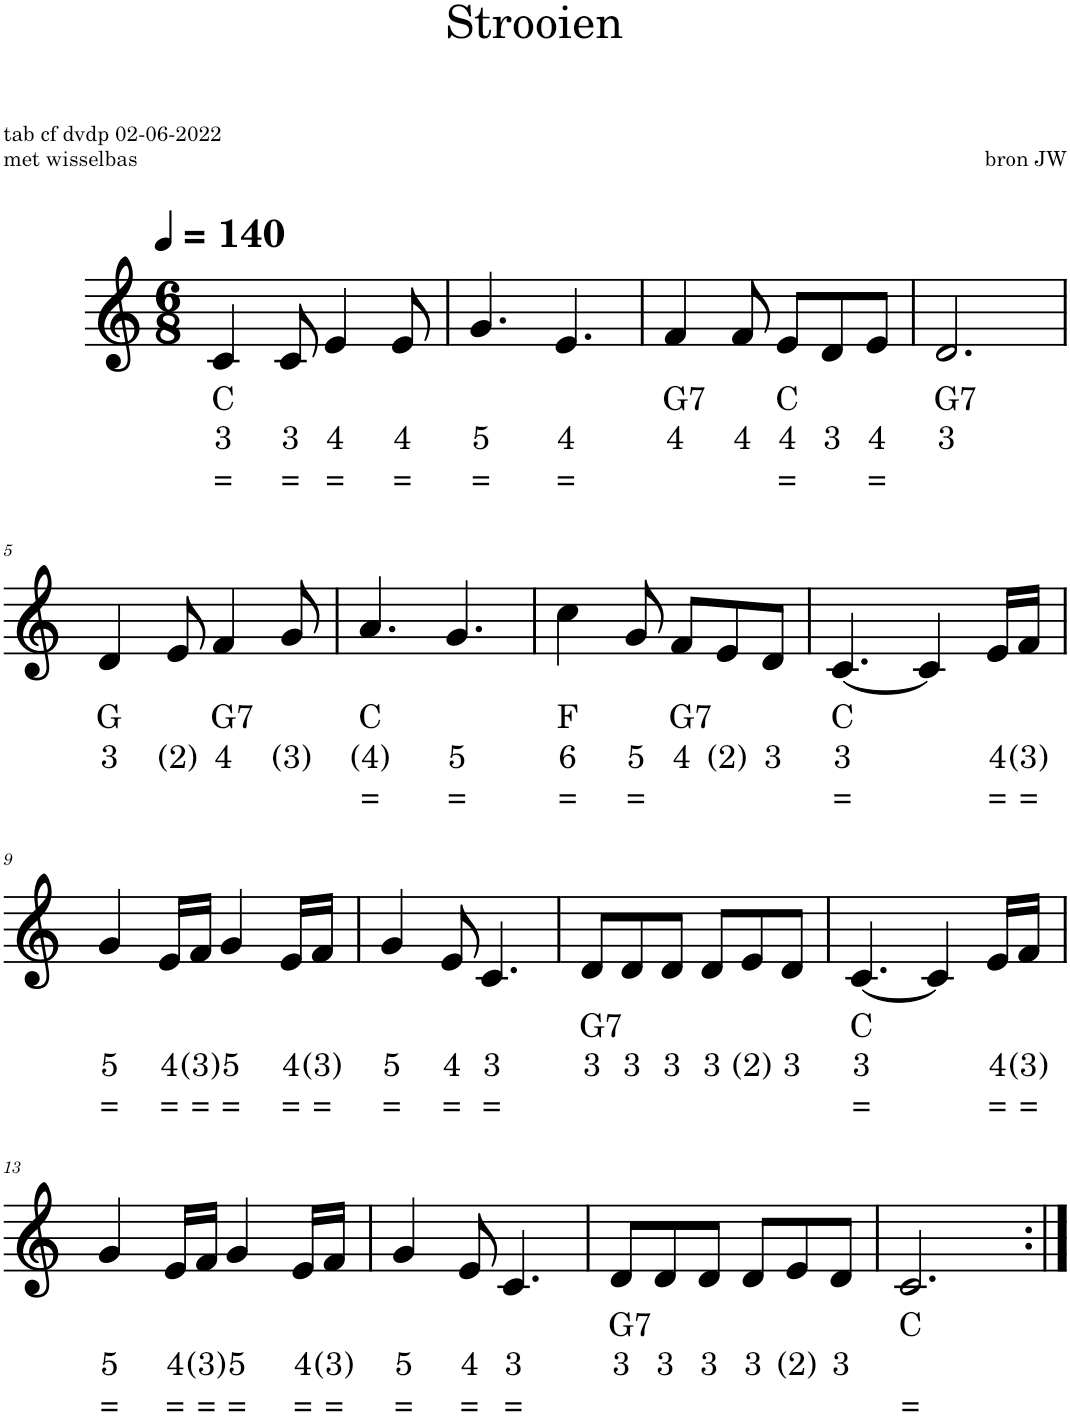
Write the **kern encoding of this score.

**kern	**text	**text	**text
*part1	*part1	*part1	*part1
*staff1	*staff1	*staff1	*staff1
*I"Accordeon, Accordion	*	*	*
*I'Acc	*	*	*
*clefG2	*	*	*
*k[]	*	*	*
*M6/8	*	*	*
*MM140	*	*	*
=1	=1	=1	=1
!	!LO:LY:b	!LO:LY:b	!LO:LY:b
4c/	C	3	=
!	!	!LO:LY:b	!LO:LY:b
8c/	.	3	=
!	!	!LO:LY:b	!LO:LY:b
4e/	.	4	=
!	!	!LO:LY:b	!LO:LY:b
8e/	.	4	=
=2	=2	=2	=2
!	!	!LO:LY:b	!LO:LY:b
4.g/	.	5	=
!	!	!LO:LY:b	!LO:LY:b
4.e/	.	4	=
=3	=3	=3	=3
!	!LO:LY:b	!LO:LY:b	!
4f/	G7	4	.
!	!	!LO:LY:b	!
8f/	.	4	.
!	!LO:LY:b	!LO:LY:b	!LO:LY:b
8e/L	C	4	=
!	!	!LO:LY:b	!
8d/	.	3	.
!	!	!LO:LY:b	!LO:LY:b
8e/J	.	4	=
=4	=4	=4	=4
!	!LO:LY:b	!LO:LY:b	!
2.d/	G7	3	.
!!LO:LB:g=z
=5	=5	=5	=5
!	!LO:LY:b	!LO:LY:b	!
4d/	G	3	.
!	!	!LO:LY:b	!
8e/	.	(2)	.
!	!LO:LY:b	!LO:LY:b	!
4f/	G7	4	.
!	!	!LO:LY:b	!
8g/	.	(3)	.
=6	=6	=6	=6
!	!LO:LY:b	!LO:LY:b	!LO:LY:b
4.a/	C	(4)	=
!	!	!LO:LY:b	!LO:LY:b
4.g/	.	5	=
=7	=7	=7	=7
!	!LO:LY:b	!LO:LY:b	!LO:LY:b
4cc\	F	6	=
!	!	!LO:LY:b	!LO:LY:b
8g/	.	5	=
!	!LO:LY:b	!LO:LY:b	!
8f/L	G7	4	.
!	!	!LO:LY:b	!
8e/	.	(2)	.
!	!	!LO:LY:b	!
8d/J	.	3	.
=8	=8	=8	=8
!	!LO:LY:b	!LO:LY:b	!LO:LY:b
[4.c/	C	3	=
4c/]	.	.	.
!	!	!LO:LY:b	!LO:LY:b
16e/LL	.	4	=
!	!	!LO:LY:b	!LO:LY:b
16f/JJ	.	(3)	=
!!LO:LB:g=z
=9	=9	=9	=9
!	!	!LO:LY:b	!LO:LY:b
4g/	.	5	=
!	!	!LO:LY:b	!LO:LY:b
16e/LL	.	4	=
!	!	!LO:LY:b	!LO:LY:b
16f/JJ	.	(3)	=
!	!	!LO:LY:b	!LO:LY:b
4g/	.	5	=
!	!	!LO:LY:b	!LO:LY:b
16e/LL	.	4	=
!	!	!LO:LY:b	!LO:LY:b
16f/JJ	.	(3)	=
=10	=10	=10	=10
!	!	!LO:LY:b	!LO:LY:b
4g/	.	5	=
!	!	!LO:LY:b	!LO:LY:b
8e/	.	4	=
!	!	!LO:LY:b	!LO:LY:b
4.c/	.	3	=
=11	=11	=11	=11
!	!LO:LY:b	!LO:LY:b	!
8d/L	G7	3	.
!	!	!LO:LY:b	!
8d/	.	3	.
!	!	!LO:LY:b	!
8d/J	.	3	.
!	!	!LO:LY:b	!
8d/L	.	3	.
!	!	!LO:LY:b	!
8e/	.	(2)	.
!	!	!LO:LY:b	!
8d/J	.	3	.
=12	=12	=12	=12
!	!LO:LY:b	!LO:LY:b	!LO:LY:b
[4.c/	C	3	=
4c/]	.	.	.
!	!	!LO:LY:b	!LO:LY:b
16e/LL	.	4	=
!	!	!LO:LY:b	!LO:LY:b
16f/JJ	.	(3)	=
!!LO:LB:g=z
=13	=13	=13	=13
!	!	!LO:LY:b	!LO:LY:b
4g/	.	5	=
!	!	!LO:LY:b	!LO:LY:b
16e/LL	.	4	=
!	!	!LO:LY:b	!LO:LY:b
16f/JJ	.	(3)	=
!	!	!LO:LY:b	!LO:LY:b
4g/	.	5	=
!	!	!LO:LY:b	!LO:LY:b
16e/LL	.	4	=
!	!	!LO:LY:b	!LO:LY:b
16f/JJ	.	(3)	=
=14	=14	=14	=14
!	!	!LO:LY:b	!LO:LY:b
4g/	.	5	=
!	!	!LO:LY:b	!LO:LY:b
8e/	.	4	=
!	!	!LO:LY:b	!LO:LY:b
4.c/	.	3	=
=15	=15	=15	=15
!	!LO:LY:b	!LO:LY:b	!
8d/L	G7	3	.
!	!	!LO:LY:b	!
8d/	.	3	.
!	!	!LO:LY:b	!
8d/J	.	3	.
!	!	!LO:LY:b	!
8d/L	.	3	.
!	!	!LO:LY:b	!
8e/	.	(2)	.
!	!	!LO:LY:b	!
8d/J	.	3	.
=16	=16	=16	=16
!	!LO:LY:b	!	!LO:LY:b
2.c/	C	.	=
=:|!	=:|!	=:|!	=:|!
*-	*-	*-	*-
